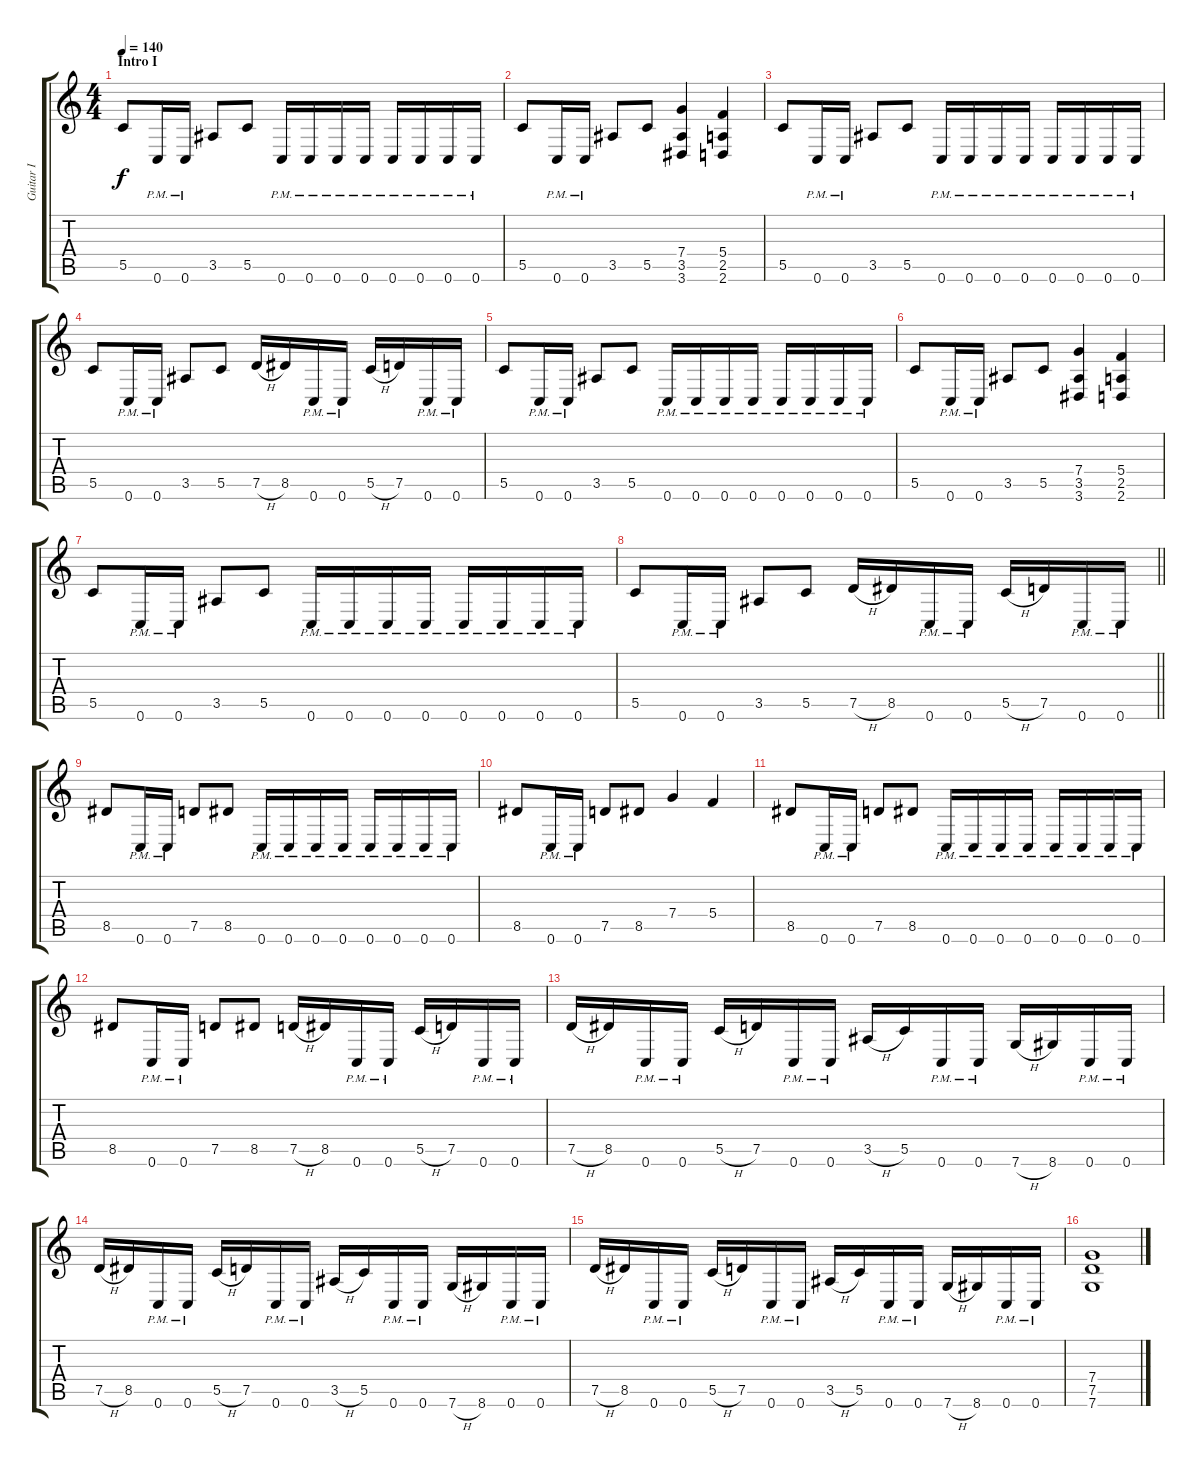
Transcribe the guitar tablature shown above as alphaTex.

\track ("Guitar I" "Guitar I") {instrument distortionguitar}
\staff {score tabs}
\tuning (D4 A3 F3 C3 G2 C2) {hide}
\ts (4 4)
\section ("" "Intro I")
\tempo 140
\clef g2
\ks c
5.5.8{dy f instrument distortionguitar} 0.6{pm}.16 0.6{pm}.16 3.5.8 5.5.8 0.6{pm}.16 0.6{pm}.16 0.6{pm}.16 0.6{pm}.16 0.6{pm}.16 0.6{pm}.16 0.6{pm}.16 0.6{pm}.16 |
5.5.8 0.6{pm}.16 0.6{pm}.16 3.5.8 5.5.8 (7.4 3.5 3.6).4 (5.4 2.5 2.6).4 |
5.5.8 0.6{pm}.16 0.6{pm}.16 3.5.8 5.5.8 0.6{pm}.16 0.6{pm}.16 0.6{pm}.16 0.6{pm}.16 0.6{pm}.16 0.6{pm}.16 0.6{pm}.16 0.6{pm}.16 |
5.5.8 0.6{pm}.16 0.6{pm}.16 3.5.8 5.5.8 7.5{h}.16 8.5.16 0.6{pm}.16 0.6{pm}.16 5.5{h}.16 7.5.16 0.6{pm}.16 0.6{pm}.16 |
5.5.8 0.6{pm}.16 0.6{pm}.16 3.5.8 5.5.8 0.6{pm}.16 0.6{pm}.16 0.6{pm}.16 0.6{pm}.16 0.6{pm}.16 0.6{pm}.16 0.6{pm}.16 0.6{pm}.16 |
5.5.8 0.6{pm}.16 0.6{pm}.16 3.5.8 5.5.8 (7.4 3.5 3.6).4 (5.4 2.5 2.6).4 |
5.5.8 0.6{pm}.16 0.6{pm}.16 3.5.8 5.5.8 0.6{pm}.16 0.6{pm}.16 0.6{pm}.16 0.6{pm}.16 0.6{pm}.16 0.6{pm}.16 0.6{pm}.16 0.6{pm}.16 |
\barLineRight lightlight
5.5.8 0.6{pm}.16 0.6{pm}.16 3.5.8 5.5.8 7.5{h}.16 8.5.16 0.6{pm}.16 0.6{pm}.16 5.5{h}.16 7.5.16 0.6{pm}.16 0.6{pm}.16 |
\section ("" "")
8.5.8 0.6{pm}.16 0.6{pm}.16 7.5.8 8.5.8 0.6{pm}.16 0.6{pm}.16 0.6{pm}.16 0.6{pm}.16 0.6{pm}.16 0.6{pm}.16 0.6{pm}.16 0.6{pm}.16 |
8.5.8 0.6{pm}.16 0.6{pm}.16 7.5.8 8.5.8 7.4.4 5.4.4 |
8.5.8 0.6{pm}.16 0.6{pm}.16 7.5.8 8.5.8 0.6{pm}.16 0.6{pm}.16 0.6{pm}.16 0.6{pm}.16 0.6{pm}.16 0.6{pm}.16 0.6{pm}.16 0.6{pm}.16 |
8.5.8 0.6{pm}.16 0.6{pm}.16 7.5.8 8.5.8 7.5{h}.16 8.5.16 0.6{pm}.16 0.6{pm}.16 5.5{h}.16 7.5.16 0.6{pm}.16 0.6{pm}.16 |
7.5{h}.16 8.5.16 0.6{pm}.16 0.6{pm}.16 5.5{h}.16 7.5.16 0.6{pm}.16 0.6{pm}.16 3.5{h}.16 5.5.16 0.6{pm}.16 0.6{pm}.16 7.6{h}.16 8.6.16 0.6{pm}.16 0.6{pm}.16 |
7.5{h}.16 8.5.16 0.6{pm}.16 0.6{pm}.16 5.5{h}.16 7.5.16 0.6{pm}.16 0.6{pm}.16 3.5{h}.16 5.5.16 0.6{pm}.16 0.6{pm}.16 7.6{h}.16 8.6.16 0.6{pm}.16 0.6{pm}.16 |
7.5{h}.16 8.5.16 0.6{pm}.16 0.6{pm}.16 5.5{h}.16 7.5.16 0.6{pm}.16 0.6{pm}.16 3.5{h}.16 5.5.16 0.6{pm}.16 0.6{pm}.16 7.6{h}.16 8.6.16 0.6{pm}.16 0.6{pm}.16 |
(7.4 7.5 7.6).1
